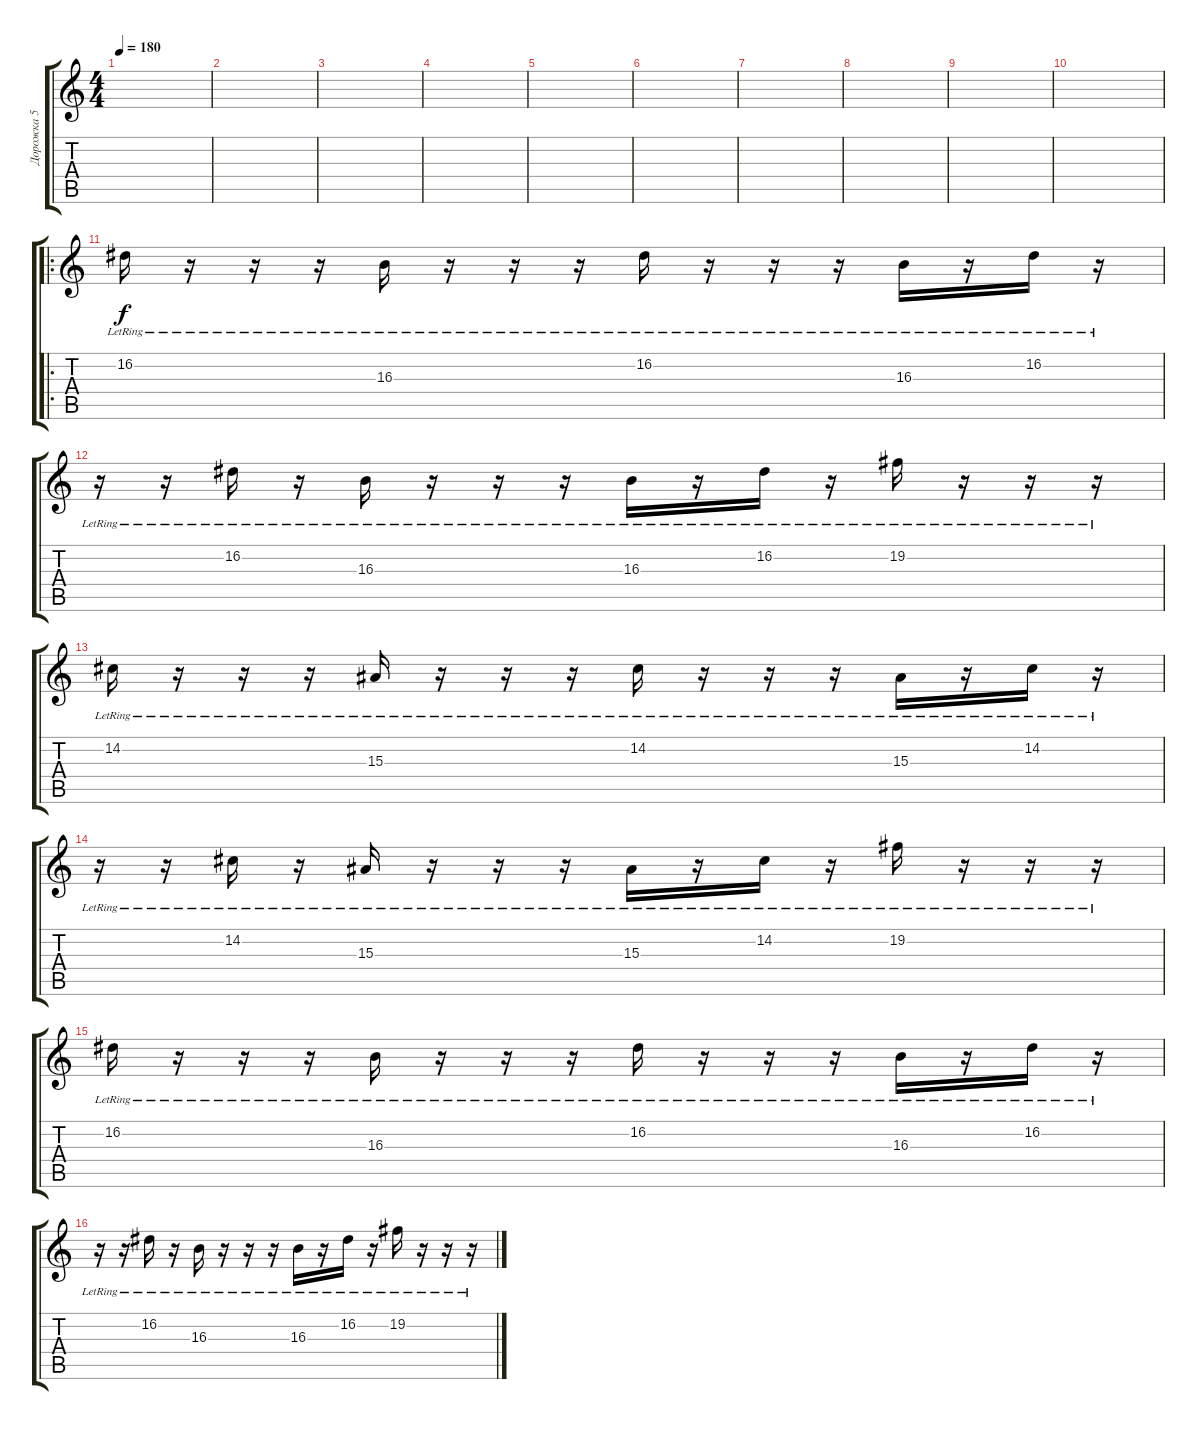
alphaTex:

\track ("Дорожка 5" "Дорожка 5") {instrument lead5charang}
\staff {score tabs}
\tuning (E4 B3 G3 D3 A2 E2) {hide}
\ts (4 4)
\tempo 180
\clef g2
\ks c
|
|
|
|
|
|
|
|
|
|
\ro
16.2{lr}.16 r.16 r.16 r.16 16.3{lr}.16 r.16 r.16 r.16 16.2{lr}.16 r.16 r.16 r.16 16.3{lr}.16 r.16 16.2{lr}.16 r.16 |
r.16 r.16 16.2{lr}.16 r.16 16.3{lr}.16 r.16 r.16 r.16 16.3{lr}.16 r.16 16.2{lr}.16 r.16 19.2{lr}.16 r.16 r.16 r.16 |
14.2{lr}.16 r.16 r.16 r.16 15.3{lr}.16 r.16 r.16 r.16 14.2{lr}.16 r.16 r.16 r.16 15.3{lr}.16 r.16 14.2{lr}.16 r.16 |
r.16 r.16 14.2{lr}.16 r.16 15.3{lr}.16 r.16 r.16 r.16 15.3{lr}.16 r.16 14.2{lr}.16 r.16 19.2{lr}.16 r.16 r.16 r.16 |
16.2{lr}.16 r.16 r.16 r.16 16.3{lr}.16 r.16 r.16 r.16 16.2{lr}.16 r.16 r.16 r.16 16.3{lr}.16 r.16 16.2{lr}.16 r.16 |
r.16 r.16 16.2{lr}.16 r.16 16.3{lr}.16 r.16 r.16 r.16 16.3{lr}.16 r.16 16.2{lr}.16 r.16 19.2{lr}.16 r.16 r.16 r.16
